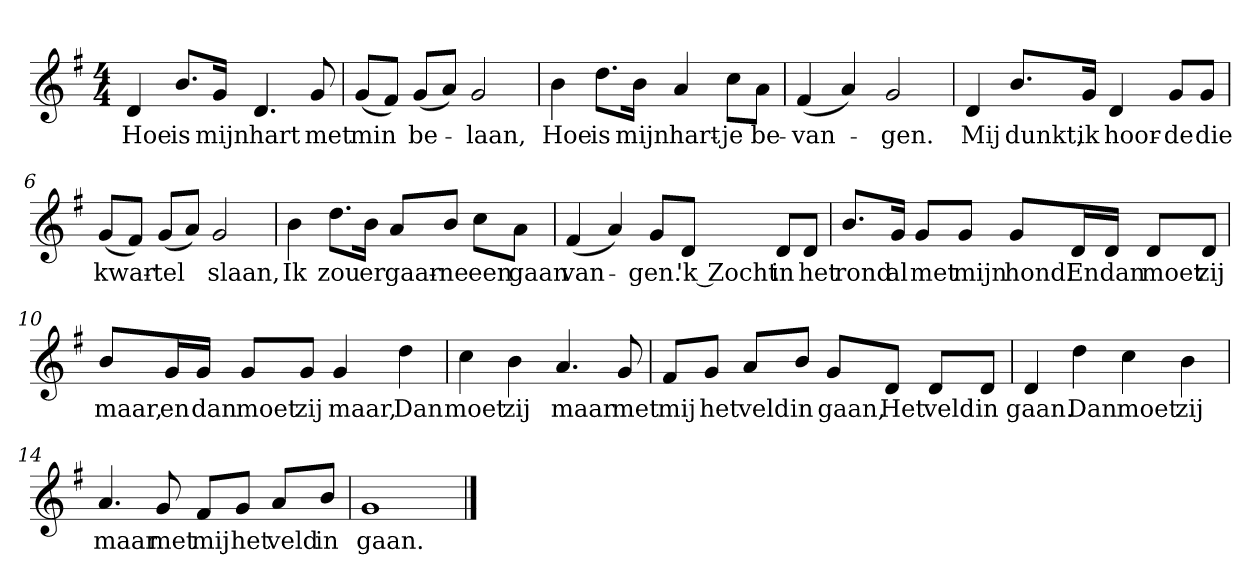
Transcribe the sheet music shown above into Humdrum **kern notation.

**kern	**text
*part1	*part1
*staff1	*staff1
*clefG2	*
*k[f#]	*
*G:	*
*M4/4	*
*MM120	*
=1	=1
4d	Hoe
8.b/L	is
16g/Jk	mijn
4.d	hart
8g	met
=2	=2
(8g/L	min
8f#/J)	.
(8g/L	be-
8a/J)	.
2g	-laan,
=3	=3
4b	Hoe
8.dd\L	is
16b\Jk	mijn
4a	hart-
8cc\L	-je
8a\J	be-
=4	=4
(4f#	-van-
4a)	.
2g	-gen.
=5	=5
4d	Mij
8.b/L	dunkt,
16g/Jk	ik
4d	hoor-
8g/L	-de
8g/J	die
=6	=6
(8g/L	kwar-
8f#/J)	.
(8g/L	-tel
8a/J)	.
2g	slaan,
=7	=7
4b	Ik
8.dd\L	zou
16b\Jk	er
8a/L	gaar-
8b/J	-ne
8cc\L	een
8a\J	gaan
=8	=8
(4f#	van-
4a)	.
8g/L	-gen.
8d/J	'k Zocht
8d/L	in
8d/J	het
=9	=9
8.b/L	rond
16g/Jk	al
8g/L	met
8g/J	mijn
8g/L	hond.
16d/L	En
16d/JJ	dan
8d/L	moet
8d/J	zij
=10	=10
8b/L	maar,
16g/L	en
16g/JJ	dan
8g/L	moet
8g/J	zij
4g	maar,
4dd	Dan
=11	=11
4cc	moet
4b	zij
4.a	maar
8g	met
=12	=12
8f#/L	mij
8g/J	het
8a/L	veld
8b/J	in
8g/L	gaan,
8d/J	Het
8d/L	veld
8d/J	in
=13	=13
4d	gaan.
4dd	Dan
4cc	moet
4b	zij
=14	=14
4.a	maar
8g	met
8f#/L	mij
8g/J	het
8a/L	veld
8b/J	in
=15	=15
1g	gaan.
==	==
*-	*-
